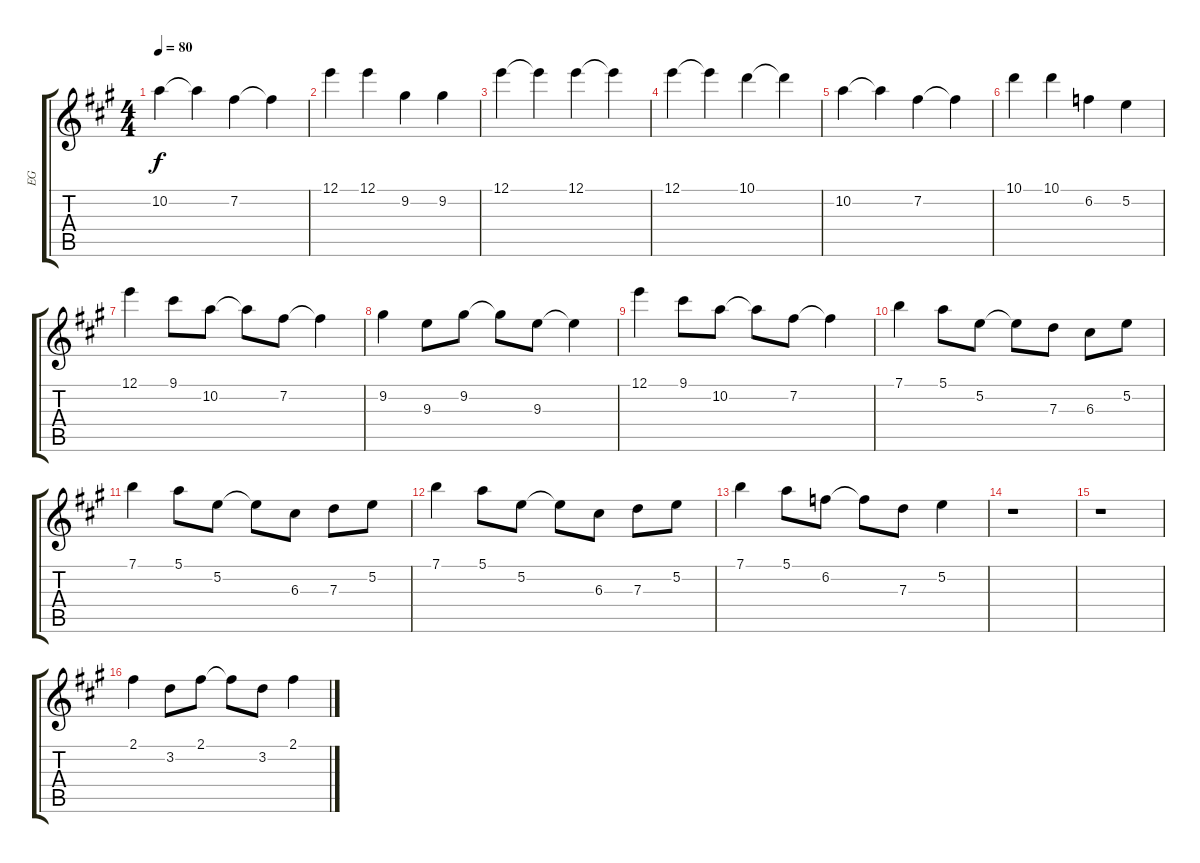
\track ("EG" "EG") {instrument distortionguitar}
\staff {score tabs}
\tuning (E4 B3 G3 D3 A2 E2) {hide}
\ts (4 4)
\tempo 80
\clef g2
\ks a
10.2.4{dy f} 10.2{t}.4 7.2.4 7.2{t}.4 |
12.1.4 12.1.4 9.2.4 9.2.4 |
12.1.4 12.1{t}.4 12.1.4 12.1{t}.4 |
12.1.4 12.1{t}.4 10.1.4 10.1{t}.4 |
10.2.4 10.2{t}.4 7.2.4 7.2{t}.4 |
10.1.4 10.1.4 6.2.4 5.2.4 |
12.1.4 9.1.8 10.2.8 10.2{t}.8 7.2.8 7.2{t}.4 |
9.2.4 9.3.8 9.2.8 9.2{t}.8 9.3.8 9.3{t}.4 |
12.1.4 9.1.8 10.2.8 10.2{t}.8 7.2.8 7.2{t}.4 |
7.1.4{volume 15} 5.1.8 5.2.8 5.2{t}.8 7.3.8 6.3.8 5.2.8 |
7.1.4 5.1.8 5.2.8 5.2{t}.8 6.3.8 7.3.8 5.2.8 |
7.1.4 5.1.8 5.2.8 5.2{t}.8 6.3.8 7.3.8 5.2.8 |
7.1.4 5.1.8 6.2.8 6.2{t}.8 7.3.8 5.2.4 |
r.1 |
r.1 |
2.1.4{volume 13} 3.2.8 2.1.8 2.1{t}.8 3.2.8 2.1.4
